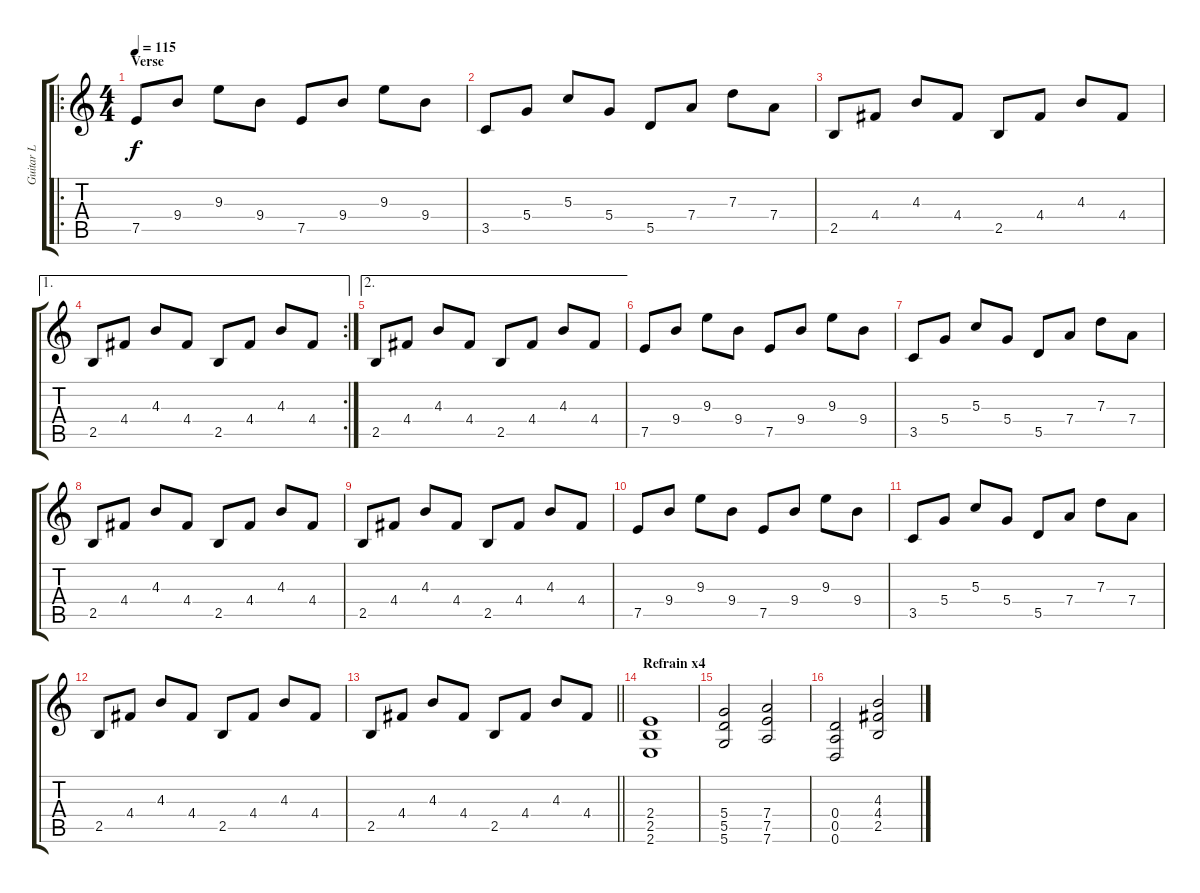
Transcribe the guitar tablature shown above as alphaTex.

\track ("Guitar L" "Guitar L") {instrument electricguitarclean}
\staff {score tabs}
\tuning (E4 B3 G3 D3 A2 D2) {hide}
\ro
\ts (4 4)
\section ("" "Verse")
\tempo 115
\clef g2
\ks c
7.5.8{dy f instrument electricguitarclean} 9.4.8 9.3.8 9.4.8 7.5.8 9.4.8 9.3.8 9.4.8 |
3.5.8 5.4.8 5.3.8 5.4.8 5.5.8 7.4.8 7.3.8 7.4.8 |
2.5.8 4.4.8 4.3.8 4.4.8 2.5.8 4.4.8 4.3.8 4.4.8 |
\ae 1
\rc 2
2.5.8 4.4.8 4.3.8 4.4.8 2.5.8 4.4.8 4.3.8 4.4.8 |
\ae 2
2.5.8 4.4.8 4.3.8 4.4.8 2.5.8 4.4.8 4.3.8 4.4.8 |
7.5.8{instrument electricguitarclean} 9.4.8 9.3.8 9.4.8 7.5.8 9.4.8 9.3.8 9.4.8 |
3.5.8 5.4.8 5.3.8 5.4.8 5.5.8 7.4.8 7.3.8 7.4.8 |
2.5.8 4.4.8 4.3.8 4.4.8 2.5.8 4.4.8 4.3.8 4.4.8 |
2.5.8 4.4.8 4.3.8 4.4.8 2.5.8 4.4.8 4.3.8 4.4.8 |
7.5.8{volume 10 instrument electricguitarclean} 9.4.8 9.3.8 9.4.8 7.5.8 9.4.8 9.3.8 9.4.8 |
3.5.8 5.4.8 5.3.8 5.4.8 5.5.8 7.4.8 7.3.8 7.4.8 |
2.5.8 4.4.8 4.3.8 4.4.8 2.5.8 4.4.8 4.3.8 4.4.8 |
\barLineRight lightlight
2.5.8 4.4.8 4.3.8 4.4.8 2.5.8 4.4.8 4.3.8 4.4.8 |
\section ("" "Refrain x4")
(2.4 2.5 2.6).1{volume 13 instrument distortionguitar} |
(5.4 5.5 5.6).2 (7.4 7.5 7.6).2 |
(0.4 0.5 0.6).2 (4.3 4.4 2.5).2
